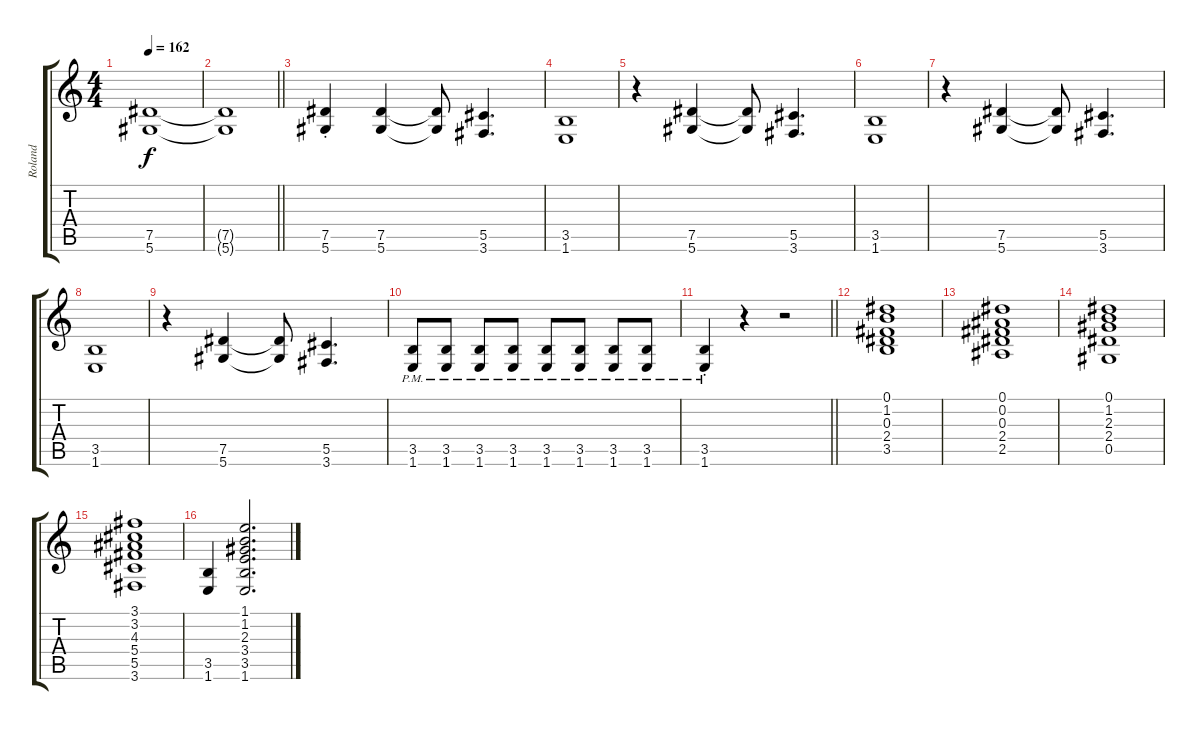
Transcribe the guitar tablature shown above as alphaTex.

\track ("Roland" "Roland") {instrument distortionguitar}
\staff {score tabs}
\tuning (Eb4 Bb3 Gb3 Db3 Ab2 Eb2) {hide}
\ts (4 4)
\tempo 162
\clef g2
\ks aminor
(7.5 5.6).1{dy f} |
\barLineRight lightlight
(7.5{t} 5.6{t}).1 |
(7.5{st} 5.6{st}).4 (7.5 5.6).4 (7.5{t} 5.6{t}).8 (5.5 3.6).4{d} |
(3.5 1.6).1 |
r.4 (7.5 5.6).4 (7.5{t} 5.6{t}).8 (5.5 3.6).4{d} |
(3.5 1.6).1 |
r.4 (7.5 5.6).4 (7.5{t} 5.6{t}).8 (5.5 3.6).4{d} |
(3.5 1.6).1 |
r.4 (7.5 5.6).4 (7.5{t} 5.6{t}).8 (5.5 3.6).4{d} |
(3.5{pm} 1.6{pm}).8 (3.5{pm} 1.6{pm}).8 (3.5{pm} 1.6{pm}).8 (3.5{pm} 1.6{pm}).8 (3.5{pm} 1.6{pm}).8 (3.5{pm} 1.6{pm}).8 (3.5{pm} 1.6).8 (3.5{pm} 1.6{pm}).8 |
\barLineRight lightlight
(3.5{pm st} 1.6{pm st}).4 r.4 r.2 |
(0.1 1.2 0.3 2.4 3.5).1 |
(0.1 0.2 0.3 2.4 2.5).1 |
(0.1 1.2 2.3 2.4 0.5).1 |
(3.1 3.2 4.3 5.4 5.5 3.6).1 |
(3.5 1.6).4 (1.1 1.2 2.3 3.4 3.5 1.6).2{d}
